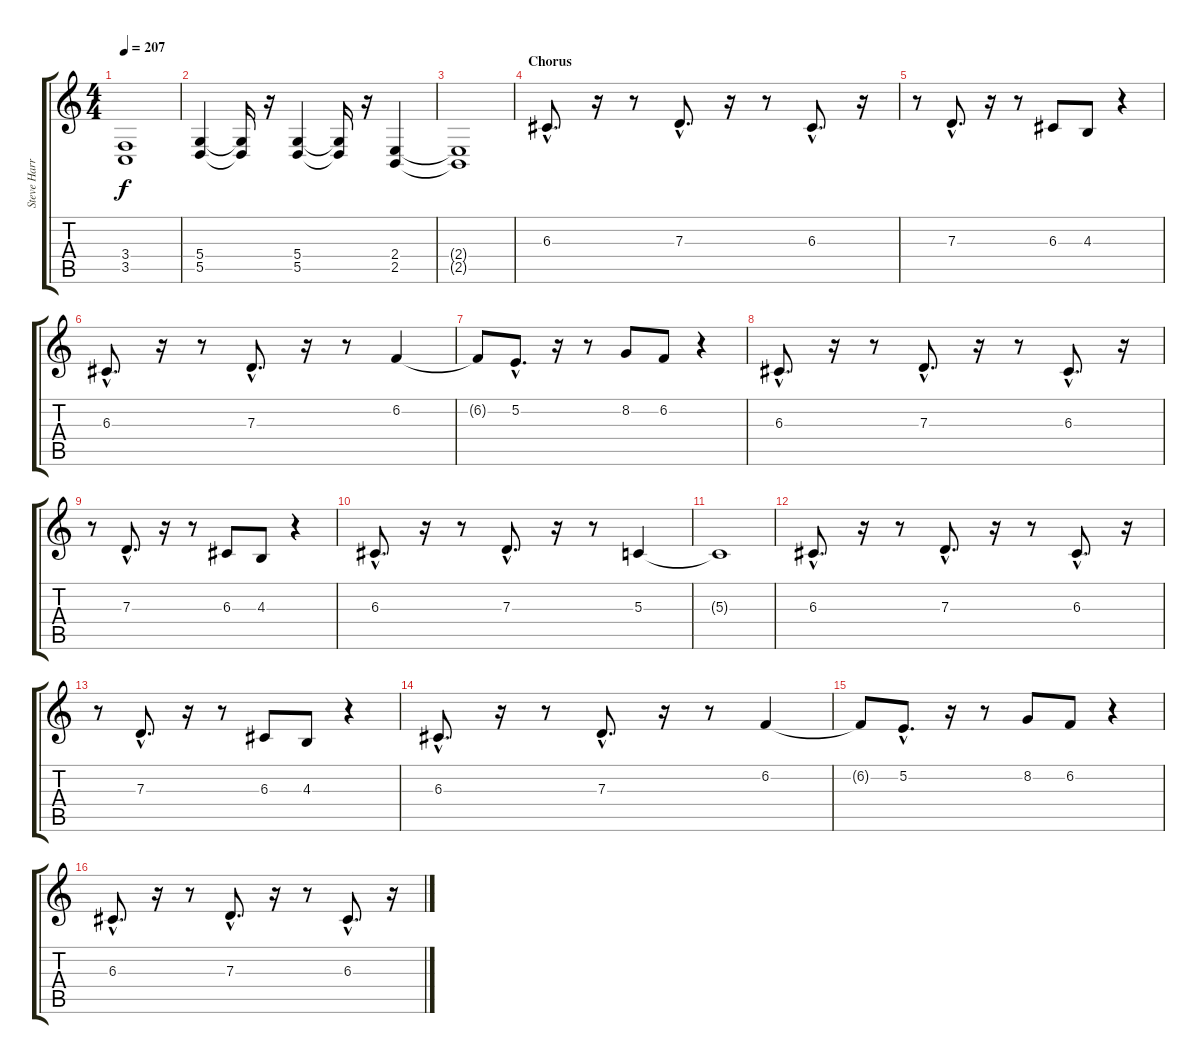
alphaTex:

\track ("Steve Harris - Keyboard" "Steve Harr") {instrument stringensemble1}
\staff {score tabs}
\tuning (E4 B3 G3 D3 A2 E2) {hide}
\ts (4 4)
\tempo 207
\clef g2
\ks c
(3.4{t} 3.5{t}).1{dy f} |
(5.4 5.5).4 (5.4{t} 5.5{t}).16 r.16 (5.4 5.5).4 (5.4{t} 5.5{t}).16 r.16 (2.4 2.5).4 |
(2.4{t} 2.5{t}).1 |
\section ("" "Chorus")
6.3{hac}.8{d} r.16 r.8 7.3{hac}.8{d} r.16 r.8 6.3{hac}.8{d} r.16 |
r.8 7.3{hac}.8{d} r.16 r.8 6.3.8 4.3.8 r.4 |
6.3{hac}.8{d} r.16 r.8 7.3{hac}.8{d} r.16 r.8 6.2.4 |
6.2{t}.8 5.2{hac}.8{d} r.16 r.8 8.2.8 6.2.8 r.4 |
6.3{hac}.8{d} r.16 r.8 7.3{hac}.8{d} r.16 r.8 6.3{hac}.8{d} r.16 |
r.8 7.3{hac}.8{d} r.16 r.8 6.3.8 4.3.8 r.4 |
6.3{hac}.8{d} r.16 r.8 7.3{hac}.8{d} r.16 r.8 5.3.4 |
5.3{t}.1 |
6.3{hac}.8{d} r.16 r.8 7.3{hac}.8{d} r.16 r.8 6.3{hac}.8{d} r.16 |
r.8 7.3{hac}.8{d} r.16 r.8 6.3.8 4.3.8 r.4 |
6.3{hac}.8{d} r.16 r.8 7.3{hac}.8{d} r.16 r.8 6.2.4 |
6.2{t}.8 5.2{hac}.8{d} r.16 r.8 8.2.8 6.2.8 r.4 |
6.3{hac}.8{d} r.16 r.8 7.3{hac}.8{d} r.16 r.8 6.3{hac}.8{d} r.16
